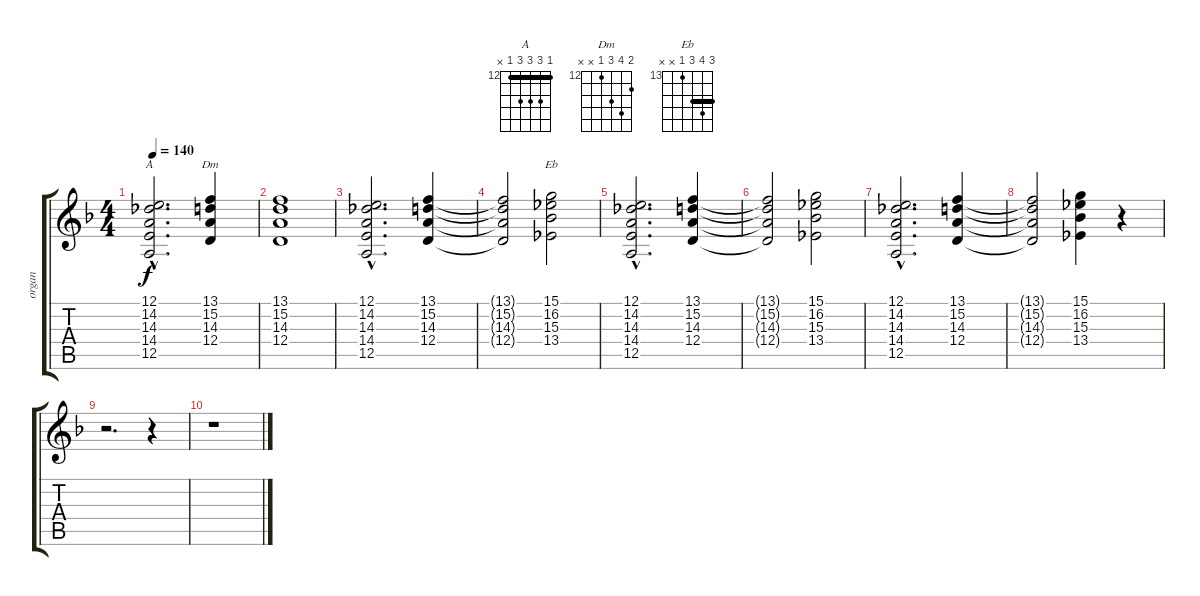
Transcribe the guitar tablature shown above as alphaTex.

\track ("organ" "organ") {instrument rockorgan}
\staff {score tabs}
\tuning (E4 B3 G3 D3 A2 E2) {hide}
\chord ("A" 12 14 14 14 12 x) {firstfret 12 barre 12}
\chord ("Dm" 13 15 14 12 x x) {firstfret 12}
\chord ("Eb" 15 16 15 13 x x) {firstfret 13 barre 15}
\ts (4 4)
\tempo 140
\clef g2
\ks dminor
(12.1{hac} 14.2{hac} 14.3{hac} 14.4{hac} 12.5{hac}).2{d ch "A" dy f} (13.1 15.2 14.3 12.4).4{ch "Dm"} |
(13.1 15.2 14.3 12.4).1 |
(12.1{hac} 14.2{hac} 14.3{hac} 14.4{hac} 12.5{hac}).2{d instrument pad2warm} (13.1 15.2 14.3 12.4).4 |
(13.1{t} 15.2{t} 14.3{t} 12.4{t}).2 (15.1 16.2 15.3 13.4).2{ch "Eb"} |
(12.1{hac} 14.2{hac} 14.3{hac} 14.4{hac} 12.5{hac}).2{d} (13.1 15.2 14.3 12.4).4 |
(13.1{t} 15.2{t} 14.3{t} 12.4{t}).2 (15.1 16.2 15.3 13.4).2 |
(12.1{hac} 14.2{hac} 14.3{hac} 14.4{hac} 12.5{hac}).2{d} (13.1 15.2 14.3 12.4).4 |
(13.1{t} 15.2{t} 14.3{t} 12.4{t}).2 (15.1 16.2 15.3 13.4).4 r.4 |
r.2{d} r.4 |
r.1
